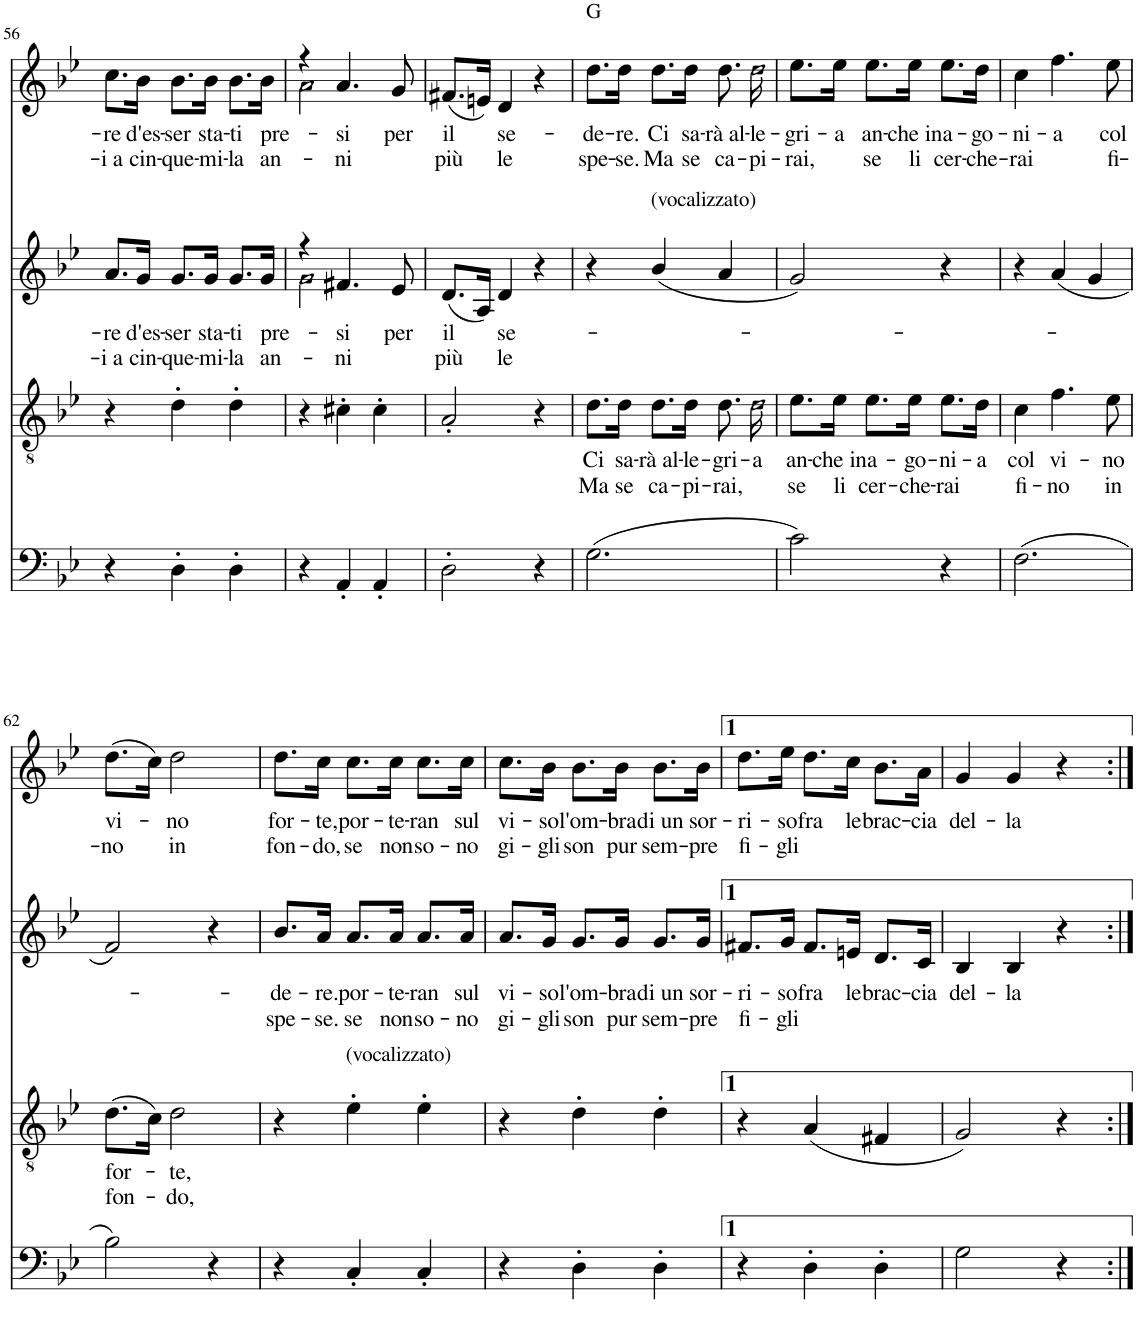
**kern	**kern	**text	**text	**kern	**text	**text	**kern	**text	**text
*part4	*part3	*part3	*part3	*part2	*part2	*part2	*part1	*part1	*part1
*staff4	*staff3	*staff3	*staff3	*staff2	*staff2	*staff2	*staff1	*staff1	*staff1
*I"B	*I"T	*	*	*I"C	*	*	*I"S	*	*
!!LO:PB:g=z
*clefF4	*clefGv2	*	*	*clefG2	*	*	*clefG2	*	*
*k[b-e-]	*k[b-e-]	*	*	*k[b-e-]	*	*	*k[b-e-]	*	*
*B-:	*B-:	*	*	*B-:	*	*	*B-:	*	*
*M3/4	*M3/4	*	*	*M3/4	*	*	*M3/4	*	*
=56	=56	=56	=56	=56	=56	=56	=56	=56	=56
!	!	!	!	!	!LO:LY:b	!LO:LY:b	!	!LO:LY:b	!LO:LY:b
4r	4r	.	.	8.a/L	-re	-i a	8.cc\L	-re	-i a
!	!	!	!	!	!LO:LY:b	!LO:LY:b	!	!LO:LY:b	!LO:LY:b
.	.	.	.	16g/Jk	d'es-	cin-	16b-\Jk	d'es-	cin-
!	!	!	!	!	!LO:LY:b	!LO:LY:b	!	!LO:LY:b	!LO:LY:b
4D'\	4d'\	.	.	8.g/L	-ser	-que-	8.b-\L	-ser	-que-
!	!	!	!	!	!LO:LY:b	!LO:LY:b	!	!LO:LY:b	!LO:LY:b
.	.	.	.	16g/Jk	sta-	-mi-	16b-\Jk	sta-	-mi-
!	!	!	!	!	!LO:LY:b	!LO:LY:b	!	!LO:LY:b	!LO:LY:b
4D'\	4d'\	.	.	8.g/L	-ti	-la	8.b-\L	-ti	-la
!	!	!	!	!	!LO:LY:b	!LO:LY:b	!	!LO:LY:b	!LO:LY:b
.	.	.	.	16g/Jk	pre-	an-	16b-\Jk	pre-	an-
=57	=57	=57	=57	=57	=57	=57	=57	=57	=57
*	*	*	*	*^	*	*	*^	*	*
!	!	!	!	!	!LO:N:head=open	!	!	!	!LO:N:head=open	!	!
4r	4r	.	.	4r	4g\	.	.	4r	4a\	.	.
!	!	!	!	!	!	!LO:LY:b	!LO:LY:b	!	!	!LO:LY:b	!LO:LY:b
4AA'/	4c#X'\	.	.	4.f#X/	2ryy	-si	-ni	4.a/	2ryy	-si	-ni
4AA'/	4c#'\	.	.	.	.	.	.	.	.	.	.
!	!	!	!	!	!	!LO:LY:b	!	!	!	!LO:LY:b	!
.	.	.	.	8e-/	.	per	.	8g/	.	per	.
*	*	*	*	*v	*v	*	*	*	*	*	*
*	*	*	*	*	*	*	*v	*v	*	*
=58	=58	=58	=58	=58	=58	=58	=58	=58	=58
!	!	!	!	!	!LO:LY:b	!LO:LY:b	!	!LO:LY:b	!LO:LY:b
2D'\	2A'/	.	.	(8.d/L	il	più	(8.f#X/L	il	più
.	.	.	.	16A/Jk)	.	.	16en/Jk)	.	.
!	!	!	!	!	!LO:LY:b	!LO:LY:b	!	!LO:LY:b	!LO:LY:b
.	.	.	.	4d/	se-	le	4d/	se-	le
4r	4r	.	.	4r	.	.	4r	.	.
=59	=59	=59	=59	=59	=59	=59	=59	=59	=59
!	!	!	!	!	!	!	!LO:TX:a:t=G	!	!
!	!	!LO:LY:b	!LO:LY:b	!	!	!	!	!LO:LY:b	!LO:LY:b
(2.G\	8.d\L	Ci	Ma	4r	.	.	8.dd\L	-de-	spe-
!	!	!LO:LY:b	!LO:LY:b	!	!	!	!	!LO:LY:b	!LO:LY:b
.	16d\Jk	sa-	se	.	.	.	16dd\Jk	-re.	-se.
!	!	!	!	!LO:TX:a:t=(vocalizzato)	!	!	!	!	!
!	!	!LO:LY:b	!LO:LY:b	!	!	!	!	!LO:LY:b	!LO:LY:b
.	8.d\L	-rà al-	ca-	(4b-/	.	.	8.dd\L	Ci	Ma
!	!	!LO:LY:b	!LO:LY:b	!	!	!	!	!LO:LY:b	!LO:LY:b
.	16d\Jk	-le-	-pi-	.	.	.	16dd\Jk	sa-	se
!	!	!LO:LY:b	!LO:LY:b	!	!	!	!	!LO:LY:b	!LO:LY:b
.	8.d\	-gri-	-rai,	4a/	.	.	8.dd\	-rà al-	ca-
!	!LO:N:head=open	!LO:LY:b	!	!	!	!	!LO:N:head=open	!LO:LY:b	!LO:LY:b
.	16d\	-a	.	.	.	.	16dd\	-le-	-pi-
=60	=60	=60	=60	=60	=60	=60	=60	=60	=60
!	!	!LO:LY:b	!LO:LY:b	!	!	!	!	!LO:LY:b	!LO:LY:b
2c\)	8.e-\L	an-	se	2g/)	.	.	8.ee-\L	-gri-	-rai,
!	!	!LO:LY:b	!LO:LY:b	!	!	!	!	!LO:LY:b	!
.	16e-\Jk	-che in	li	.	.	.	16ee-\Jk	-a	.
!	!	!LO:LY:b	!LO:LY:b	!	!	!	!	!LO:LY:b	!LO:LY:b
.	8.e-\L	a-	cer-	.	.	.	8.ee-\L	an-	se
!	!	!LO:LY:b	!LO:LY:b	!	!	!	!	!LO:LY:b	!LO:LY:b
.	16e-\Jk	-go-	-che-	.	.	.	16ee-\Jk	-che in	li
!	!	!LO:LY:b	!LO:LY:b	!	!	!	!	!LO:LY:b	!LO:LY:b
4r	8.e-\L	-ni-	-rai	4r	.	.	8.ee-\L	a-	cer-
!	!	!LO:LY:b	!	!	!	!	!	!LO:LY:b	!LO:LY:b
.	16d\Jk	-a	.	.	.	.	16dd\Jk	-go-	-che-
=61	=61	=61	=61	=61	=61	=61	=61	=61	=61
!	!	!LO:LY:b	!LO:LY:b	!	!	!	!	!LO:LY:b	!LO:LY:b
(2.F\	4c\	col	fi-	4r	.	.	4cc\	-ni-	-rai
!	!	!LO:LY:b	!LO:LY:b	!	!	!	!	!LO:LY:b	!
.	4.f\	vi-	-no	(4a/	.	.	4.ff\	-a	.
.	.	.	.	4g/	.	.	.	.	.
!	!	!LO:LY:b	!LO:LY:b	!	!	!	!	!LO:LY:b	!LO:LY:b
.	8e-\	-no	in	.	.	.	8ee-\	col	fi-
!!LO:LB:g=z
=62	=62	=62	=62	=62	=62	=62	=62	=62	=62
!	!	!LO:LY:b	!LO:LY:b	!	!	!	!	!LO:LY:b	!LO:LY:b
2B-\)	(8.d\L	for-	fon-	2f/)	.	.	(8.dd\L	vi-	-no
.	16c\Jk)	.	.	.	.	.	16cc\Jk)	.	.
!	!	!LO:LY:b	!LO:LY:b	!	!	!	!	!LO:LY:b	!LO:LY:b
.	2d\	-te,	-do,	.	.	.	2dd\	-no	in
4r	.	.	.	4r	.	.	.	.	.
=63	=63	=63	=63	=63	=63	=63	=63	=63	=63
!	!	!	!	!	!LO:LY:b	!LO:LY:b	!	!LO:LY:b	!LO:LY:b
4r	4r	.	.	8.b-/L	-de-	spe-	8.dd\L	for-	fon-
!	!	!	!	!	!LO:LY:b	!LO:LY:b	!	!LO:LY:b	!LO:LY:b
.	.	.	.	16a/Jk	-re.	-se.	16cc\Jk	-te,	-do,
!	!LO:TX:a:t=(vocalizzato)	!	!	!	!	!	!	!	!
!	!	!	!	!	!LO:LY:b	!LO:LY:b	!	!LO:LY:b	!LO:LY:b
4C'/	4e-'\	.	.	8.a/L	por-	se	8.cc\L	por-	se
!	!	!	!	!	!LO:LY:b	!LO:LY:b	!	!LO:LY:b	!LO:LY:b
.	.	.	.	16a/Jk	-te-	non	16cc\Jk	-te-	non
!	!	!	!	!	!LO:LY:b	!LO:LY:b	!	!LO:LY:b	!LO:LY:b
4C'/	4e-'\	.	.	8.a/L	-ran	so-	8.cc\L	-ran	so-
!	!	!	!	!	!LO:LY:b	!LO:LY:b	!	!LO:LY:b	!LO:LY:b
.	.	.	.	16a/Jk	sul	-no	16cc\Jk	sul	-no
=64	=64	=64	=64	=64	=64	=64	=64	=64	=64
!	!	!	!	!	!LO:LY:b	!LO:LY:b	!	!LO:LY:b	!LO:LY:b
4r	4r	.	.	8.a/L	vi-	gi-	8.cc\L	vi-	gi-
!	!	!	!	!	!LO:LY:b	!LO:LY:b	!	!LO:LY:b	!LO:LY:b
.	.	.	.	16g/Jk	-so	-gli	16b-\Jk	-so	-gli
!	!	!	!	!	!LO:LY:b	!LO:LY:b	!	!LO:LY:b	!LO:LY:b
4D'\	4d'\	.	.	8.g/L	l'om-	son	8.b-\L	l'om-	son
!	!	!	!	!	!LO:LY:b	!LO:LY:b	!	!LO:LY:b	!LO:LY:b
.	.	.	.	16g/Jk	-bra	pur	16b-\Jk	-bra	pur
!	!	!	!	!	!LO:LY:b	!LO:LY:b	!	!LO:LY:b	!LO:LY:b
4D'\	4d'\	.	.	8.g/L	di un	sem-	8.b-\L	di un	sem-
!	!	!	!	!	!LO:LY:b	!LO:LY:b	!	!LO:LY:b	!LO:LY:b
.	.	.	.	16g/Jk	sor-	-pre	16b-\Jk	sor-	-pre
=65	=65	=65	=65	=65	=65	=65	=65	=65	=65
!	!	!	!	!	!LO:LY:b	!LO:LY:b	!	!LO:LY:b	!LO:LY:b
4r	4r	.	.	8.f#X/L	-ri-	fi-	8.dd\L	-ri-	fi-
!	!	!	!	!	!LO:LY:b	!LO:LY:b	!	!LO:LY:b	!LO:LY:b
.	.	.	.	16g/Jk	-so	-gli	16ee-\Jk	-so	-gli
!	!	!	!	!	!LO:LY:b	!	!	!LO:LY:b	!
4D'\	(4A/	.	.	8.f#/L	fra	.	8.dd\L	fra	.
!	!	!	!	!	!LO:LY:b	!	!	!LO:LY:b	!
.	.	.	.	16en/Jk	le	.	16cc\Jk	le	.
!	!	!	!	!	!LO:LY:b	!	!	!LO:LY:b	!
4D'\	4F#X/	.	.	8.d/L	brac-	.	8.b-\L	brac-	.
!	!	!	!	!	!LO:LY:b	!	!	!LO:LY:b	!
.	.	.	.	16c/Jk	-cia	.	16a\Jk	-cia	.
=66	=66	=66	=66	=66	=66	=66	=66	=66	=66
!	!	!	!	!	!LO:LY:b	!	!	!LO:LY:b	!
2G\	2G/)	.	.	4B-/	del-	.	4g/	del-	.
!	!	!	!	!	!LO:LY:b	!	!	!LO:LY:b	!
.	.	.	.	4B-/	-la	.	4g/	-la	.
4r	4r	.	.	4r	.	.	4r	.	.
=:|!	=:|!	=:|!	=:|!	=:|!	=:|!	=:|!	=:|!	=:|!	=:|!
*-	*-	*-	*-	*-	*-	*-	*-	*-	*-
